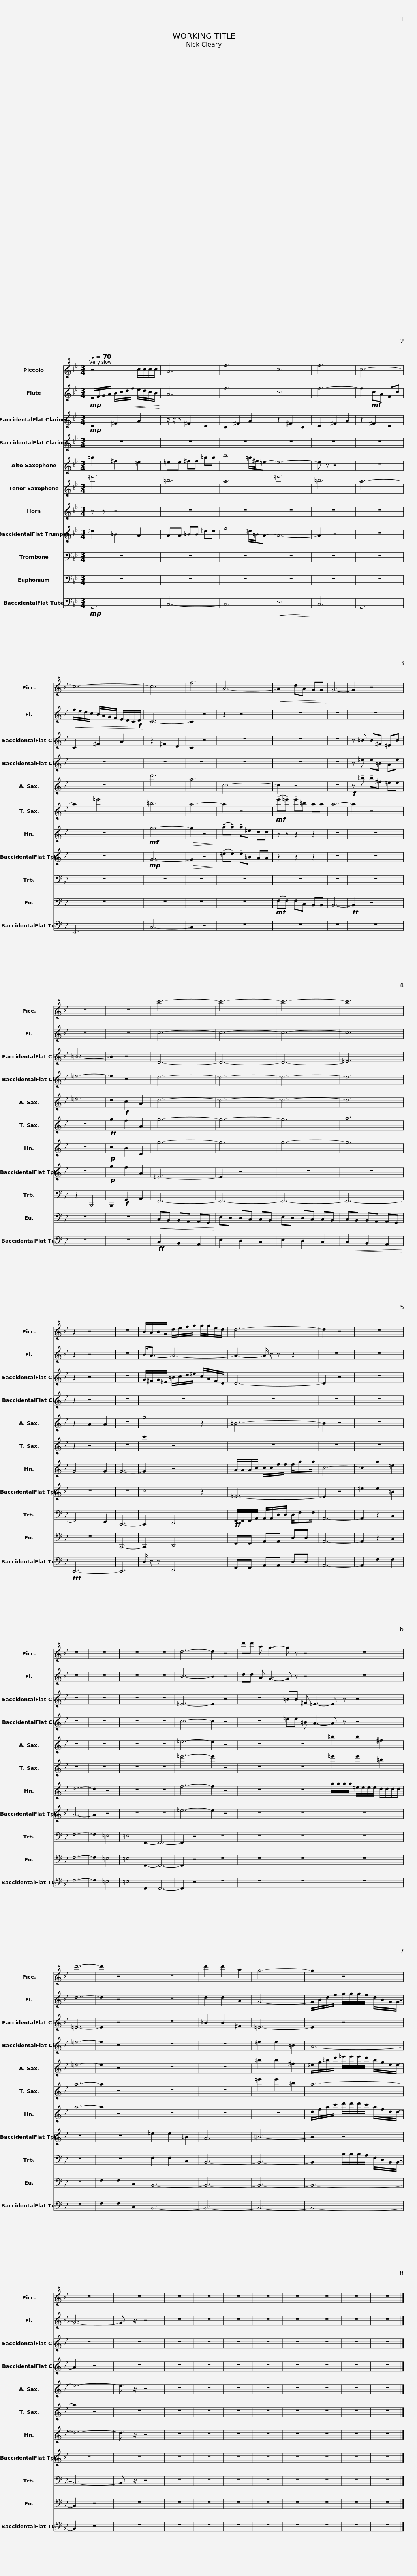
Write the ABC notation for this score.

X:1
%%score 1 2 3 4 5 6 7 8 9 10 11
L:1/8
Q:1/4=70
M:3/4
I:linebreak $
K:Bb
V:1 treble+8
V:2 treble
V:3 treble transpose=3
V:4 treble transpose=-2
V:5 treble transpose=-9
V:6 treble transpose=-14
V:7 treble transpose=-7
V:8 treble transpose=-2
V:9 bass
V:10 bass
V:11 bass
V:1
 z4 c/c/c/c/ | A6 | f6 | c6 |$ f6 | %5
 c6- | c6- | c6 | f6 | A6- |$ %10
!<(! A2 dA GG!<)! | G6- | G2 z4 | z6 | z6 | %15
 c'6- | c'6- |$ c'6- | c'6 | z2 z4 | %20
 z6 | B/A/B/G/ d/e/f/g/ g/g/e/d/ |$ d6- | d2 z4 | z6 | %25
 z6 | z6 | z6 | z6 | d6- | %30
 d2 z4 |$ d'd' a g3- | g z z4 | z6 | d'6- | %35
 d'2 z4 | z6 |$ d'2 d'2 a2 | g6- | g2 z4 | %40
 z6 | z6 | z6 | z6 | z6 | %45
 z6 |$ z6 | z6 | z6 | z6 |] %50
V:2
!mp! E/F/G/A/ B/c/d/!<(!f/ e/d/c/B/!<)! | A6 | f6 | c6 |$ f6- | %5
 f2!mf! cA Fc |!<(! f/e/d/c/ B/A/G/F/ E/D/C/!f!D/!<)! | C6- | C2 z4 | z2 z4 |$ %10
 z6 | z6 | z6 | z6 | z6 | %15
 c6- | c6- |$ c6- | c6 | z2 z4 | %20
 z6 | B<A- A4- |$ A2- A/ z/ z z2 | z6 | z6 | %25
 z6 | z6 | z6 | z6 | B6- | %30
 B2 z4 |$ dd A G3- | G z z4 | z6 | d6- | %35
 d2 z4 | z6 |$ d2 d2 A2 | G6- | G/B/d/f/ g/g/g/f/ d/B/G/G/- | %40
 G6- | G3/2 z/ z4 | z6 | z6 | z6 | %45
 z6 |$ z6 | z6 | z6 | z6 |] %50
V:3
!mp! D2 ^F2 A2 | z/ z/ z ^F2 D2 | C2 ^F2 A2 | z2 ^F2 C2 |$ D2 ^F2 A2 | %5
 z2 ^F2 D2 | C2 ^F2 A2 | z2 ^F2 D2 | C2 z4 | z6 |$ %10
 z6 | z6 | z =B B^F =EB | =B6- | B2 z4 | %15
 D6- | D6- |$ D6- | =E6 | z2 z4 | %20
 z6 | G/^F/G/=E/ =B/c/d/=e/ c/A/F/D/ |$ D6- | D2 z4 | z6 | %25
 z6 | z6 | z6 | z6 | =E6- | %30
 E2 z4 |$ z6 | =BB ^F =E3- | E z z4 | =E6- | %35
 E2 z4 | z6 |$ =B2 B2 ^F2 | =E6- | E2 z4 | %40
 z6 | z6 | z6 | z6 | z6 | %45
 z6 |$ z6 | z6 | z6 | z6 |] %50
V:4
 z6 | z6 | z6 | z6 |$ z6 | %5
 z6 | z6 | z6 | z6 | z6 |$ %10
 z6 | z6 | z =e e=B Ae | =e6- | e2 z4 | %15
 d6- | d6- |$ d6- | d6 | z2 z4 | %20
 z6 | z6 |$ z6 | z6 | z6 | %25
 z6 | z6 | z6 | z6 | c6- | %30
 c2 z4 |$ z6 | =ee =B A3- | A z z4 | =e6- | %35
 e2 z4 | z6 |$ z6 | =e2 e2 =B2 | A6- | %40
 A2 z4 | z6 | z6 | z6 | z6 | %45
 z6 |$ z6 | z6 | z6 | z6 |] %50
V:5
 =b2 ^f2 =e2 | =ee ^ff =bb | d'4 =b/^f/=e- | e6- |$ e z z4 | %5
 z6 | z6 | d'6 | a6 | c6- |$ %10
 c2 z4 | z6 |!f! z !tenuto!=b !tenuto!b^f =ee | =e6 | d2!f! c2 A2 | %15
 d6- | d6- |$ d6- | d6 | z2 A2 A2 | %20
 z6 | g4 z2 |$ =B6- | B2 z4 | z6 | %25
 z6 | z6 | z6 | z6 | =e6- | %30
 e2 z4 |$ z6 | z6 | =b2 b2 ^f2 | =e6- | %35
 e2 z4 | z6 |$ z6 | =b2 b2 ^f2 | =e/g/=b/d'/ =e'/e'/e'/d'/ b/g/e/e/- | %40
 e6- | e3/2 z/ z4 | z6 | z6 | z6 | %45
 z6 |$ z6 | z6 | z6 | z6 |] %50
V:6
 =e'6 | =b6 | a6- | =e'6 |$ =b6 | %5
 a6- | a2 =e'4- | =b6 | a6- | a2 z4 |$ %10
!mf! (!tenuto!e'!tenuto!=e') !tenuto!e'=b aa | a6- | a2 z4 | z6 |!ff! g2 f2 A2 | %15
 g6- | g6- |$ g6 | a6 | z2 z4 | %20
 z6 | c'2 z4 |$ z6 | z6 | z6 | %25
 z6 | z6 | z6 | z6 | =e'6- | %30
 e'2 z4 |$ z6 | z6 | =e'2 e'2 =b2 | a6- | %35
 a2 z4 | z6 |$ z6 | =e'2 e'2 =b2 | a6- | %40
 a2 z4 | z6 | z6 | z6 | z6 | %45
 z6 |$ z6 | z6 | z6 | z6 |] %50
V:7
 z z z4 | z6 | z6 | z6 |$ z6 | %5
 z6 | z6 |!mf! g6- |!>(! g2 z4!>)! | (!tenuto!a!tenuto!a) !tenuto!a=e dd |$ %10
 z z z2 z2 | z6 | z6 | z6 |!p! c2 B2 D2 | %15
 g6- | g6 |$ g6- | g6 | G4 G2 | %20
 G6- | G2 z4 |$ A/A/A/c/ c/c/f/f/ f/aa/- | c6- | c2 a2 =e2 | %25
 d6- | d2 z4 | z6 | z6 | f6- | %30
 f2 z4 |$ z6 | z6 | a/a/a/a/ =e/e/e/e/ d/d/d/d/ | a6- | %35
 a2 z4 | z6 |$ z6 | z6 | d/f/a/c'/ d'/d'/d'/c'/ a/f/d/d/- | %40
 d6- | d3/2 z/ z4 | z6 | z6 | z6 | %45
 z6 |$ z6 | z6 | z6 | z6 |] %50
V:8
 =e2 =B2 A2 | AA =BB =ee | g4 =e/=B/A- | A6- |$ A2 z4 | %5
 z6 | z6 |!mp! G6- |!>(! G2 z4!>)! | (!tenuto!=e!tenuto!e) !tenuto!e=B AA |$ %10
 z2 z2 z2 | z6 | z6 | z6 |!p! g2 f2 A2 | %15
 =E6- | E2 z4 |$ z6 | z6 | z6 | %20
 z6 | c4 z2 |$ =E6- | E2 z4 | =e2 e2 =B2 | %25
 A6- | A2 z4 | z6 | z6 | =e6- | %30
 e2 z4 |$ z6 | z6 | z6 | z6 | %35
 z6 | =e2 e2 =B2 |$ A6 | =B6- | B2 z4 | %40
 z6 | z6 | z6 | z6 | z6 | %45
 z6 |$ z6 | z6 | z6 | z6 |] %50
V:9
 z6 | z6 | z6 | z6 |$ z6 | %5
 z6 | z6 | z6 | z6 | z6 |$ %10
 z6 | z6 | z6 | z2 B,,,4 | B,,,2!f! G,,2 A,,2 | %15
 F,,6- | F,,6- |$ F,,6- | F,,6- | F,,4 E,,2 | %20
 C,,6- | C,,2 D,,4 |$!ff! F,,/F,,/F,,/A,,/ A,,/A,,/D,/D,/ D,/F,F,/ | A,,6- | A,,2 z2 C,2 | %25
 F,6- | F,2 =E,4 | =E,4 F,,2- | F,,6- | F,,2 z4 | %30
 z6 |$ z6 | z6 | z6 | z6 | %35
 z6 | F,2 F,2 C,2 |$ B,,6- | B,,6- | B,,2 B,/B,/B,/A,/ F,/D,/B,,/B,,/- | %40
 B,,6- | B,,3/2 z/ z4 | z6 | z6 | z6 | %45
 z6 |$ z6 | z6 | z6 | z6 |] %50
V:10
 z6 | z6 | z6 | z6 |$ z6 | %5
 z6 | z6 | z6 | z6 | z6 |$ %10
!mf! (!tenuto!F,!tenuto!F,) !tenuto!F,C, B,,B,, | B,,6- |!ff! B,,2 z4 | z6 | z6 | %15
!<(! C,B,, B,,A,, A,,G,,!<)! | E,D, D,C, C,B,, |$ E,D, D,C, C,B,, | C,B,, B,,A,, A,,G,, | z6 | %20
 C,,6- | C,,2 D,,4 |$ F,,F,, A,,A,, D,D, | A,,6- | A,,2 z2 C,2 | %25
 F,6- | F,2 =E,4 | =E,4 F,,2- | F,,6- | F,,2 z4 | %30
 z6 |$ z6 | z6 | z6 | z6 | %35
 F,2 F,2 C,2 | B,,6- |$ B,,6- | B,,6- | B,,6- | %40
 B,,2 z4 | z6 | z6 | z6 | z6 | %45
 z6 |$ z6 | z6 | z6 | z6 |] %50
V:11
!mp! G,,6 | C,6- | C,6 |!<(! E,6!<)! |$ C,6 | %5
 G,,6 | E,,6 | C,6- | C,2 z4 | z6 |$ %10
 z6 | z6 | z6 | z6 | z6 | %15
!ff! C,2 B,,2 A,,2 | E,2 D,2 C,2 |$ E,2 D,2 C,2 |!<(! C,2 B,,2 A,,2!<)! |!fff! C,,6- | %20
 C,,6 | D,/ z/ z D,,4 |$ F,,F,, A,,A,, D,D, | A,,6- | A,,2 F,2 F,2 | %25
 F,6- | F,2 =E,4 | =E,4 F,,2 | F,,6- | F,,2 z4 | %30
 z6 |$ z6 | z6 | z6 | z6 | %35
 F,2 F,2 C,2 | B,,6- |$ B,,6- | B,,6- | B,,6- | %40
 B,,2 z4 | z6 | z6 | z6 | z6 | %45
 z6 |$ z6 | z6 | z6 | z6 |] %50
